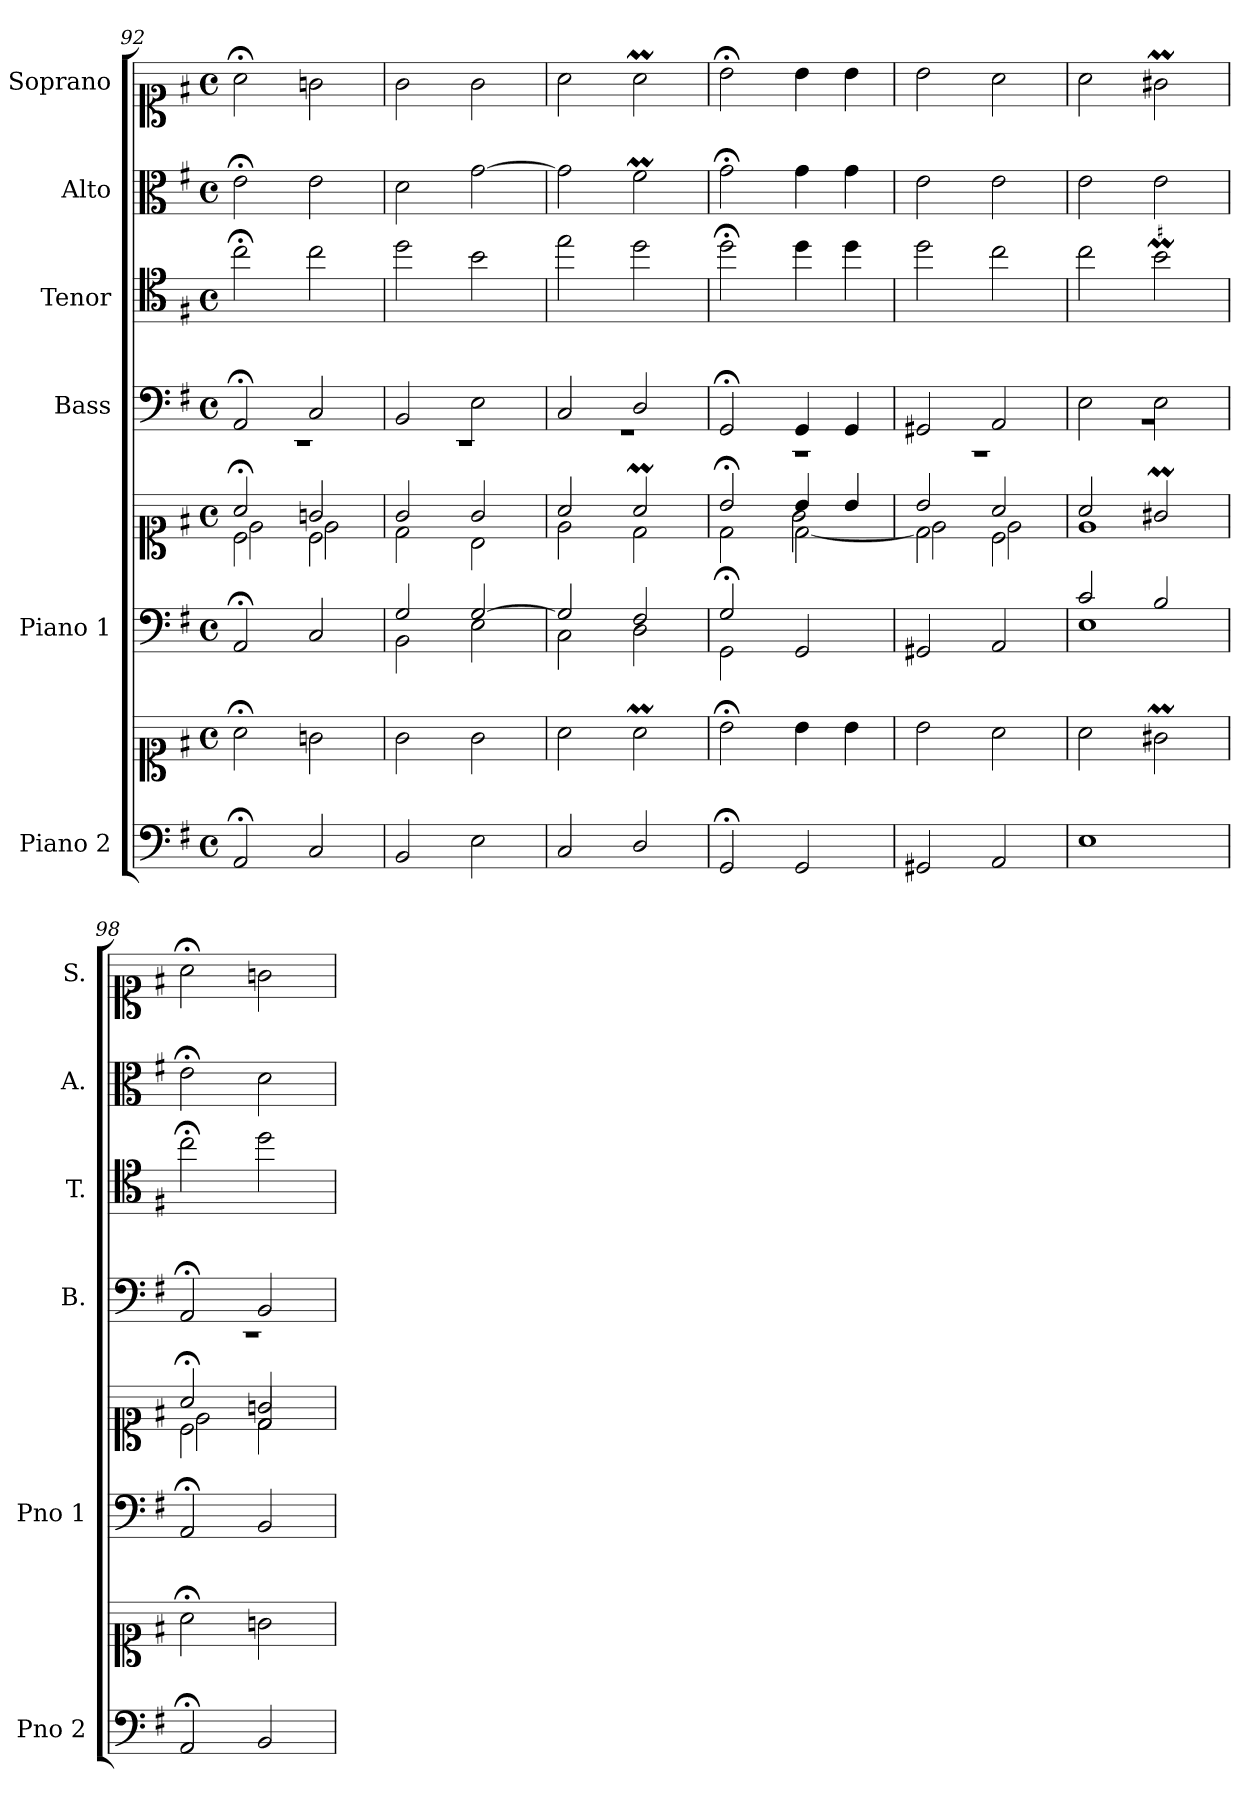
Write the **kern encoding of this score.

**kern	**kern	**kern	**kern	**kern	**kern	**kern	**kern
*part6	*part6	*part5	*part5	*part4	*part3	*part2	*part1
*staff8	*staff7	*staff6	*staff5	*staff4	*staff3	*staff2	*staff1
*I"Piano 2	*	*I"Piano 1	*	*I"Bass	*I"Tenor	*I"Alto	*I"Soprano
*I'Pno 2	*	*I'Pno 1	*	*I'B.	*I'T.	*I'A.	*I'S.
*clefF4	*clefC1	*clefF4	*clefC1	*clefF4	*clefC4	*clefC3	*clefC1
*	*	*	*	*	*ITrd7c12	*	*
*k[f#]	*k[f#]	*k[f#]	*k[f#]	*k[f#]	*k[f#]	*k[f#]	*k[f#]
*G:	*G:	*G:	*G:	*G:	*G:	*G:	*G:
*M4/4	*M4/4	*M4/4	*M4/4	*M4/4	*M4/4	*M4/4	*M4/4
*met(c)	*met(c)	*met(c)	*met(c)	*met(c)	*met(c)	*met(c)	*met(c)
=92	=92	=92	=92	=92	=92	=92	=92
*	*	*	*^	*^	*	*	*
*	*	*	*	*^	*	*	*	*	*
2AA;/	2a;<\	2AA;/	2a;</	2c\	2e\	2AA;</	1r	2c;<\	2e;<\	2a;<\
2C/	2gn\	2C/	2gn/	2c\	2e\	2C/	.	2c\	2e\	2gn\
*	*	*	*	*v	*v	*	*	*	*	*
=93	=93	=93	=93	=93	=93	=93	=93	=93	=93
*	*	*^	*	*	*	*	*	*	*
2BB/	2g\	2G/	2BB\	2g/	2d\	2BB/	1r	2d\	2d\	2g\
2E\	2g\	[>2G/	2E\	2g/	2B\	2E\	.	2B\	[>2g\	2g\
=94	=94	=94	=94	=94	=94	=94	=94	=94	=94	=94
2C/	2a\	2G/]	2C\	2a/	2e\	2C/	1r	2e\	2g\]	2a\
2D/	2aM\	2F#/	2D\	2aM/	2d\	2D/	.	2d\	2f#m\	2aM\
=95	=95	=95	=95	=95	=95	=95	=95	=95	=95	=95
*	*	*	*	*	*^	*	*	*	*	*
2GG;/	2b;<\	2G;/	2GG\	2b;</	2ryy	2d\	2GG;</	1r	2d;<\	2g;<\	2b;<\
2GG/	4b\	2ryy	2GG/	4b/	[<2d\	2g\	4GG/	.	4d\	4g\	4b\
.	4b\	.	.	4b/	.	.	4GG/	.	4d\	4g\	4b\
*	*	*v	*v	*	*	*	*	*	*	*	*
=96	=96	=96	=96	=96	=96	=96	=96	=96	=96	=96
2GG#X/	2b\	2GG#X/	2b/	2d\]	2e\	2GG#X/	1r	2d\	2e\	2b\
2AA/	2a\	2AA/	2a/	2c\	2e\	2AA/	.	2c\	2e\	2a\
*	*	*	*	*v	*v	*	*	*	*	*
=97	=97	=97	=97	=97	=97	=97	=97	=97	=97
*	*	*^	*	*	*	*	*	*	*
1E\	2a\	2c/	1E\	2a/	1e\	2E\	1r	2c\	2e\	2a\
.	2g#Xm\	2B/	.	2g#Xm/	.	2E\	.	2BM\	2e\	2g#Xm\
*	*	*v	*v	*	*	*	*	*	*	*
=98	=98	=98	=98	=98	=98	=98	=98	=98	=98
*	*	*	*	*^	*	*	*	*	*
2AA;/	2a;<\	2AA;/	2a;</	2c\	2e\	2AA;</	1r	2c;<\	2e;<\	2a;<\
2BB/	2gn\	2BB/	2gn/	2d\	2d/	2BB/	.	2d\	2d\	2gn\
*	*	*	*v	*v	*v	*	*	*	*	*
*	*	*	*	*v	*v	*	*	*
=	=	=	=	=	=	=	=
*-	*-	*-	*-	*-	*-	*-	*-
